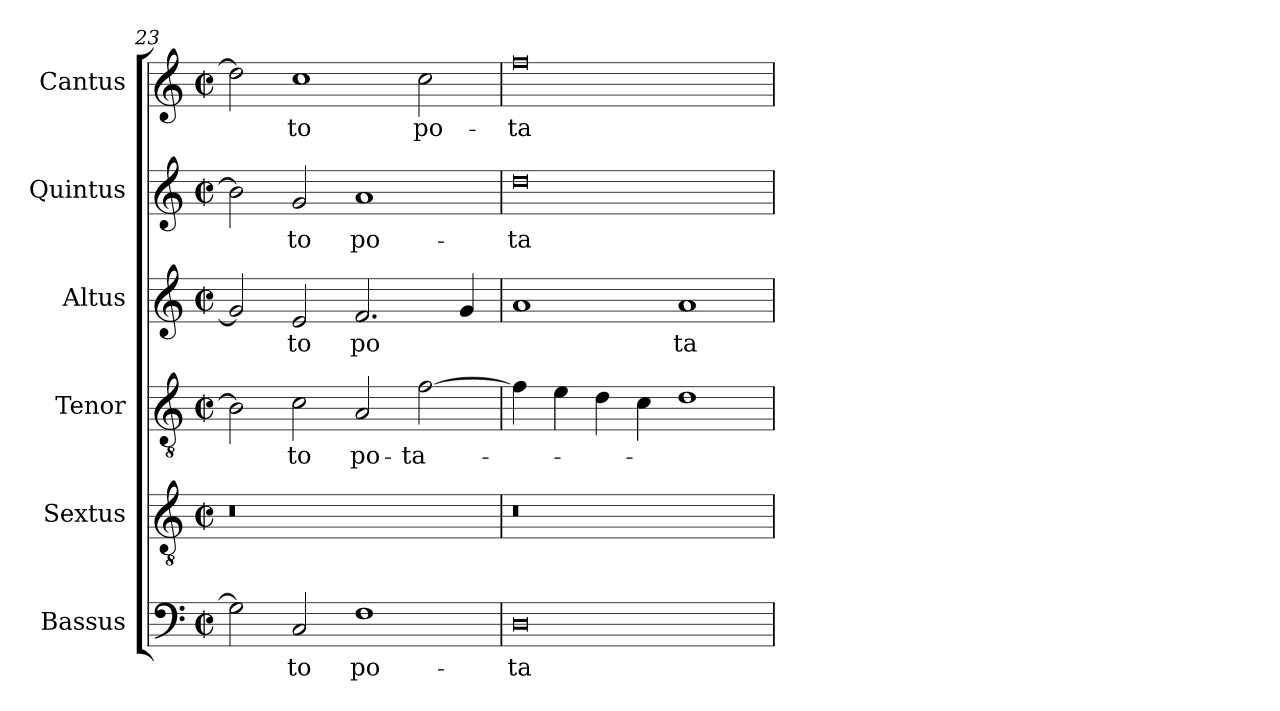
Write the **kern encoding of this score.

**kern	**text	**kern	**kern	**text	**kern	**text	**kern	**text	**kern	**text
*part6	*part6	*part5	*part4	*part4	*part3	*part3	*part2	*part2	*part1	*part1
*staff6	*staff6	*staff5	*staff4	*staff4	*staff3	*staff3	*staff2	*staff2	*staff1	*staff1
*I"Bassus	*	*I"Sextus	*I"Tenor	*	*I"Altus	*	*I"Quintus	*	*I"Cantus	*
!!LO:LB:g=z
*clefF4	*	*clefGv2	*clefGv2	*	*clefG2	*	*clefG2	*	*clefG2	*
*M2/2	*	*M2/2	*M2/2	*	*M2/2	*	*M2/2	*	*M2/2	*
*met(c|)	*	*met(c|)	*met(c|)	*	*met(c|)	*	*met(c|)	*	*met(c|)	*
=23	=23	=23	=23	=23	=23	=23	=23	=23	=23	=23
2G\]	.	0r	2B\]	.	2g/]	.	2b\]	.	2dd\]	.
!	!LO:LY:b:cj	!	!	!LO:LY:b:cj	!	!LO:LY:b:cj	!	!LO:LY:b:cj	!	!LO:LY:b:cj
2C/	to	.	2c\	-to	2e/	to	2g/	to	1cc	-to
!	!LO:LY:b:cj	!	!	!LO:LY:b:cj	!	!LO:LY:b:cj	!	!LO:LY:b:cj	!	!
1F	po-	.	2A/	po-	2.f/	po	1a	po-	.	.
!	!	!	!	!LO:LY:b:cj	!	!	!	!	!	!LO:LY:b:cj
.	.	.	[>2f\	-ta-	.	.	.	.	2cc\	po-
.	.	.	.	.	4g/	.	.	.	.	.
=24	=24	=24	=24	=24	=24	=24	=24	=24	=24	=24
!	!LO:LY:b:cj	!	!	!	!	!	!	!LO:LY:b:cj	!	!LO:LY:b:cj
0D	-ta-	0r	4f\]	.	1a	.	0dd	-ta-	0ff	-ta-
.	.	.	4e\	.	.	.	.	.	.	.
.	.	.	4d\	.	.	.	.	.	.	.
.	.	.	4c\	.	.	.	.	.	.	.
!	!	!	!	!	!	!LO:LY:b:cj	!	!	!	!
.	.	.	1d	.	1a	ta	.	.	.	.
=	=	=	=	=	=	=	=	=	=	=
*-	*-	*-	*-	*-	*-	*-	*-	*-	*-	*-
